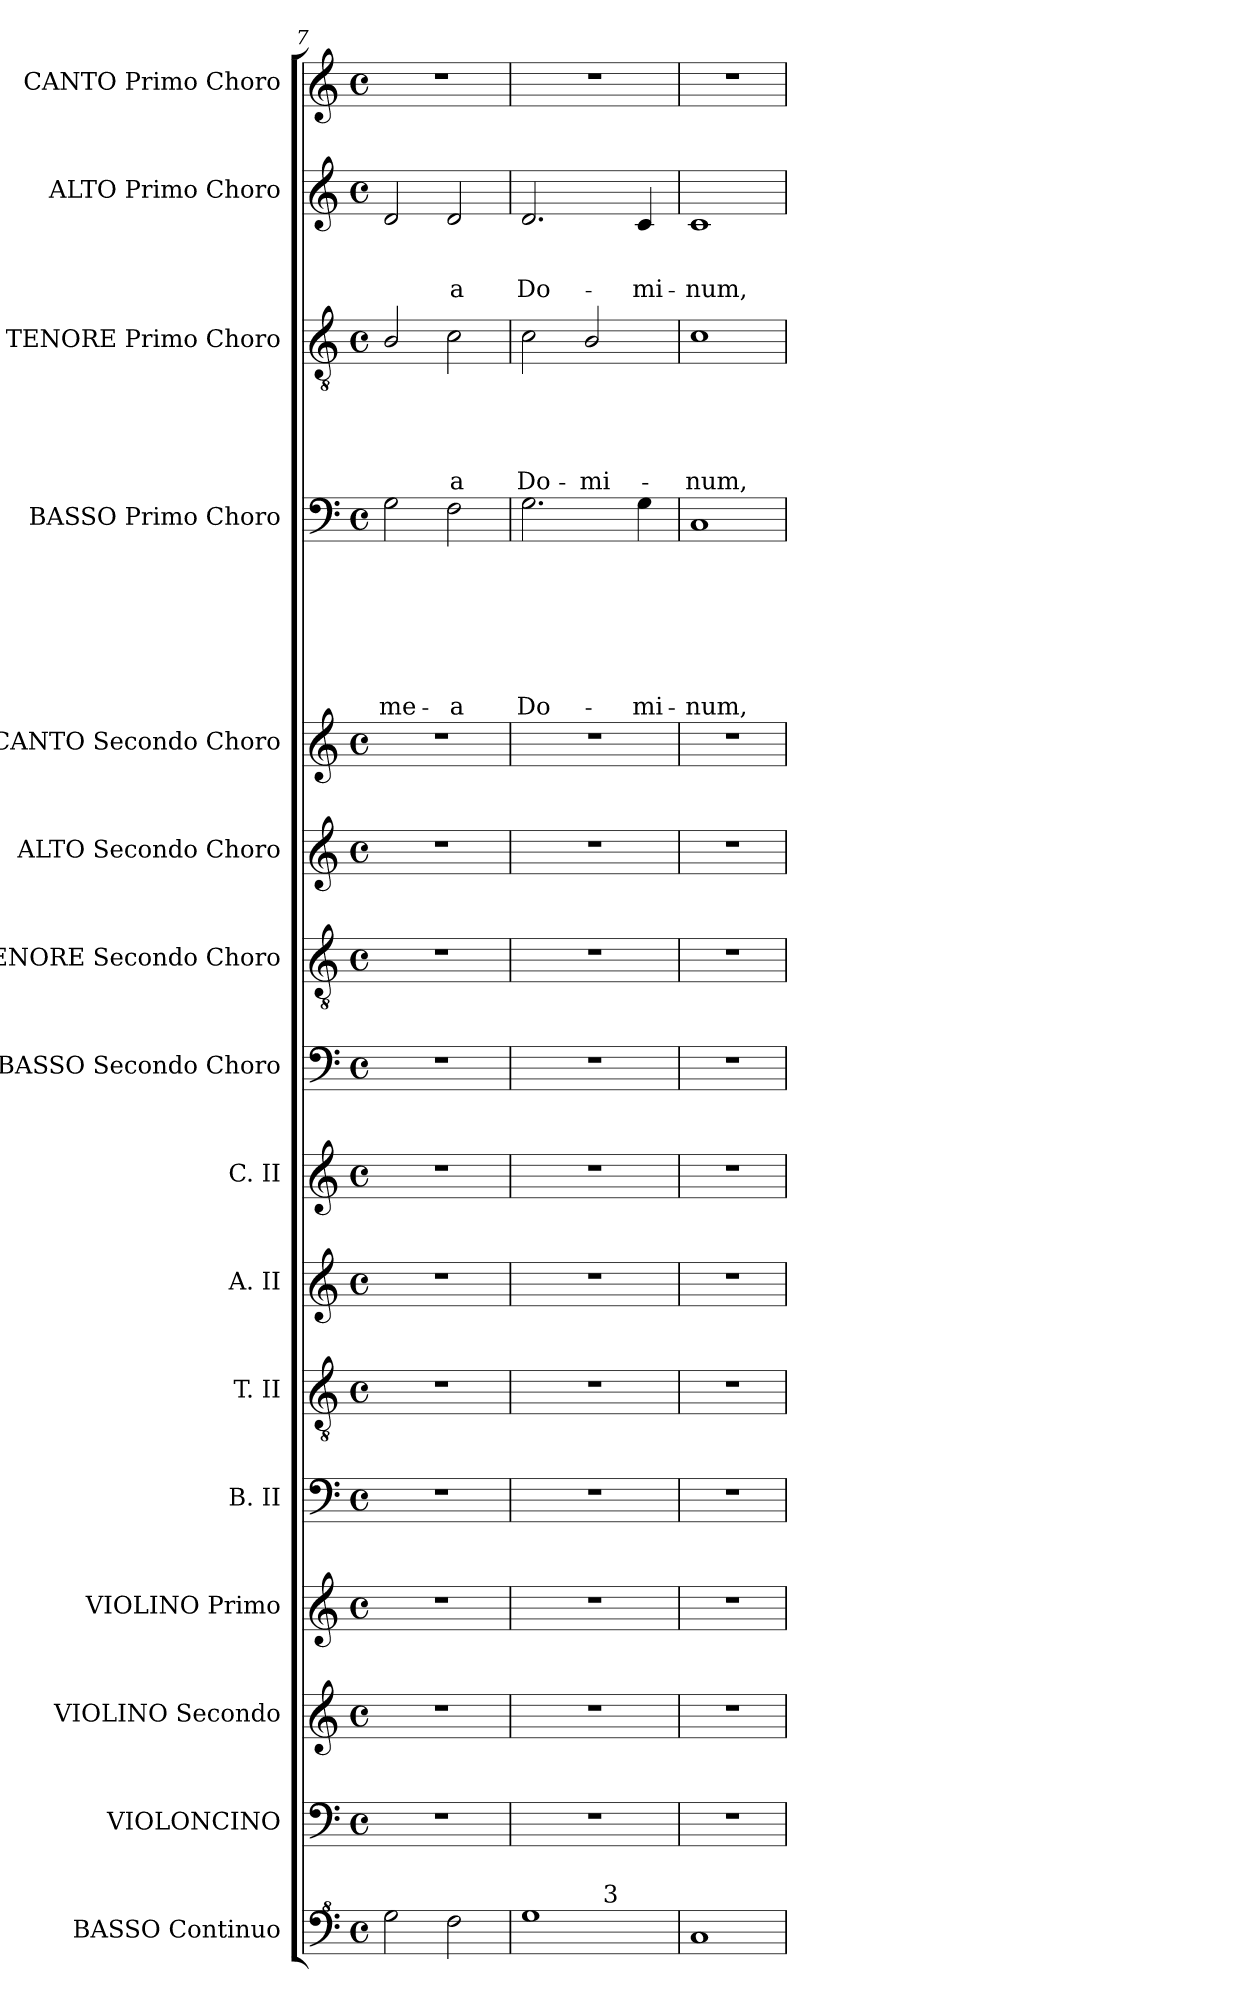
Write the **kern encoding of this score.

**kern	**kern	**kern	**kern	**kern	**kern	**kern	**kern	**kern	**kern	**kern	**kern	**kern	**text	**text	**text	**text	**text	**text	**text	**kern	**text	**text	**text	**text	**text	**kern	**text	**text	**text	**kern
*part16	*part15	*part14	*part13	*part12	*part11	*part10	*part9	*part8	*part7	*part6	*part5	*part4	*part4	*part4	*part4	*part4	*part4	*part4	*part4	*part3	*part3	*part3	*part3	*part3	*part3	*part2	*part2	*part2	*part2	*part1
*staff16	*staff15	*staff14	*staff13	*staff12	*staff11	*staff10	*staff9	*staff8	*staff7	*staff6	*staff5	*staff4	*staff4	*staff4	*staff4	*staff4	*staff4	*staff4	*staff4	*staff3	*staff3	*staff3	*staff3	*staff3	*staff3	*staff2	*staff2	*staff2	*staff2	*staff1
*I"BASSO Continuo	*I"VIOLONCINO	*I"VIOLINO Secondo	*I"VIOLINO Primo	*I"B. II	*I"T. II	*I"A. II	*I"C. II	*I"BASSO Secondo Choro	*I"TENORE Secondo Choro	*I"ALTO Secondo Choro	*I"CANTO Secondo Choro	*I"BASSO Primo Choro	*	*	*	*	*	*	*	*I"TENORE Primo Choro	*	*	*	*	*	*I"ALTO Primo Choro	*	*	*	*I"CANTO Primo Choro
*I'B. c.	*I'Vc.	*	*I'Vn. I	*I'B. II	*I'T. II	*I'A. II	*I'C. II	*	*I'Ch	*I'Ch	*I'Ch	*I'B. I	*	*	*	*	*	*	*	*I'T. I	*	*	*	*	*	*I'A. I	*	*	*	*I'C. I
*clefF^4	*clefF4	*clefG2	*clefG2	*clefF4	*clefGv2	*clefG2	*clefG2	*clefF4	*clefGv2	*clefG2	*clefG2	*clefF4	*	*	*	*	*	*	*	*clefGv2	*	*	*	*	*	*clefG2	*	*	*	*clefG2
*ITrd7c12	*	*	*	*	*	*	*	*ITrd7c12	*	*	*	*	*	*	*	*	*	*	*	*	*	*	*	*	*	*	*	*	*	*
*k[]	*k[]	*k[]	*k[]	*k[]	*k[]	*k[]	*k[]	*k[]	*k[]	*k[]	*k[]	*k[]	*	*	*	*	*	*	*	*k[]	*	*	*	*	*	*k[]	*	*	*	*k[]
*C:	*C:	*C:	*C:	*C:	*C:	*C:	*C:	*C:	*C:	*C:	*C:	*C:	*	*	*	*	*	*	*	*C:	*	*	*	*	*	*C:	*	*	*	*C:
*M4/4	*M4/4	*M4/4	*M4/4	*M4/4	*M4/4	*M4/4	*M4/4	*M4/4	*M4/4	*M4/4	*M4/4	*M4/4	*	*	*	*	*	*	*	*M4/4	*	*	*	*	*	*M4/4	*	*	*	*M4/4
*met(c)	*met(c)	*met(c)	*met(c)	*met(c)	*met(c)	*met(c)	*met(c)	*met(c)	*met(c)	*met(c)	*met(c)	*met(c)	*	*	*	*	*	*	*	*met(c)	*	*	*	*	*	*met(c)	*	*	*	*met(c)
=7	=7	=7	=7	=7	=7	=7	=7	=7	=7	=7	=7	=7	=7	=7	=7	=7	=7	=7	=7	=7	=7	=7	=7	=7	=7	=7	=7	=7	=7	=7
!	!	!	!	!	!	!	!	!	!	!	!	!	!	!	!	!	!	!	!LO:LY:b	!	!	!	!	!	!	!	!	!	!	!
2G\	1r	1r	1r	1r	1r	1r	1r	1r	1r	1r	1r	2G\	.	.	.	.	.	.	me-	2B/	.	.	.	.	.	2d/	.	.	.	1r
!	!	!	!	!	!	!	!	!	!	!	!	!	!	!	!	!	!	!	!LO:LY:b	!	!	!	!	!	!LO:LY:b	!	!	!	!LO:LY:b	!
2F>\	.	.	.	.	.	.	.	.	.	.	.	2F\	.	.	.	.	.	.	-a	2c\	.	.	.	.	-a	2d/	.	.	-a	.
=8	=8	=8	=8	=8	=8	=8	=8	=8	=8	=8	=8	=8	=8	=8	=8	=8	=8	=8	=8	=8	=8	=8	=8	=8	=8	=8	=8	=8	=8	=8
!	!	!	!	!	!	!	!	!	!	!	!	!	!	!	!	!	!	!	!LO:LY:b	!	!	!	!	!	!LO:LY:b	!	!	!	!LO:LY:b	!
*^	*	*	*	*	*	*	*	*	*	*	*	*	*	*	*	*	*	*	*	*	*	*	*	*	*	*	*	*	*	*
1G>	2ryy	1r	1r	1r	1r	1r	1r	1r	1r	1r	1r	1r	2.G\	.	.	.	.	.	.	Do-	2c\	.	.	.	.	Do-	2.d/	.	.	Do-	1r
!	!	!	!	!	!	!	!	!	!	!	!	!	!	!	!	!	!	!	!	!	!	!	!	!	!	!LO:LY:b	!	!	!	!	!
.	16ryy	.	.	.	.	.	.	.	.	.	.	.	.	.	.	.	.	.	.	.	2B/	.	.	.	.	-mi-	.	.	.	.	.
!	!LO:TX:a:t=3	!	!	!	!	!	!	!	!	!	!	!	!	!	!	!	!	!	!	!	!	!	!	!	!	!	!	!	!	!	!
.	4..ryy	.	.	.	.	.	.	.	.	.	.	.	.	.	.	.	.	.	.	.	.	.	.	.	.	.	.	.	.	.	.
!	!	!	!	!	!	!	!	!	!	!	!	!	!	!	!	!	!	!	!	!LO:LY:b	!	!	!	!	!	!	!	!	!	!LO:LY:b	!
.	.	.	.	.	.	.	.	.	.	.	.	.	4G\	.	.	.	.	.	.	-mi-	.	.	.	.	.	.	4c/	.	.	-mi-	.
=9	=9	=9	=9	=9	=9	=9	=9	=9	=9	=9	=9	=9	=9	=9	=9	=9	=9	=9	=9	=9	=9	=9	=9	=9	=9	=9	=9	=9	=9	=9	=9
!	!	!	!	!	!	!	!	!	!	!	!	!	!	!	!	!	!	!	!	!LO:LY:b	!	!	!	!	!	!LO:LY:b	!	!	!	!LO:LY:b	!
*v	*v	*	*	*	*	*	*	*	*	*	*	*	*	*	*	*	*	*	*	*	*	*	*	*	*	*	*	*	*	*	*
1C	1r	1r	1r	1r	1r	1r	1r	1r	1r	1r	1r	1C	.	.	.	.	.	.	-num,	1c	.	.	.	.	-num,	1c	.	.	-num,	1r
=	=	=	=	=	=	=	=	=	=	=	=	=	=	=	=	=	=	=	=	=	=	=	=	=	=	=	=	=	=	=
*-	*-	*-	*-	*-	*-	*-	*-	*-	*-	*-	*-	*-	*-	*-	*-	*-	*-	*-	*-	*-	*-	*-	*-	*-	*-	*-	*-	*-	*-	*-
